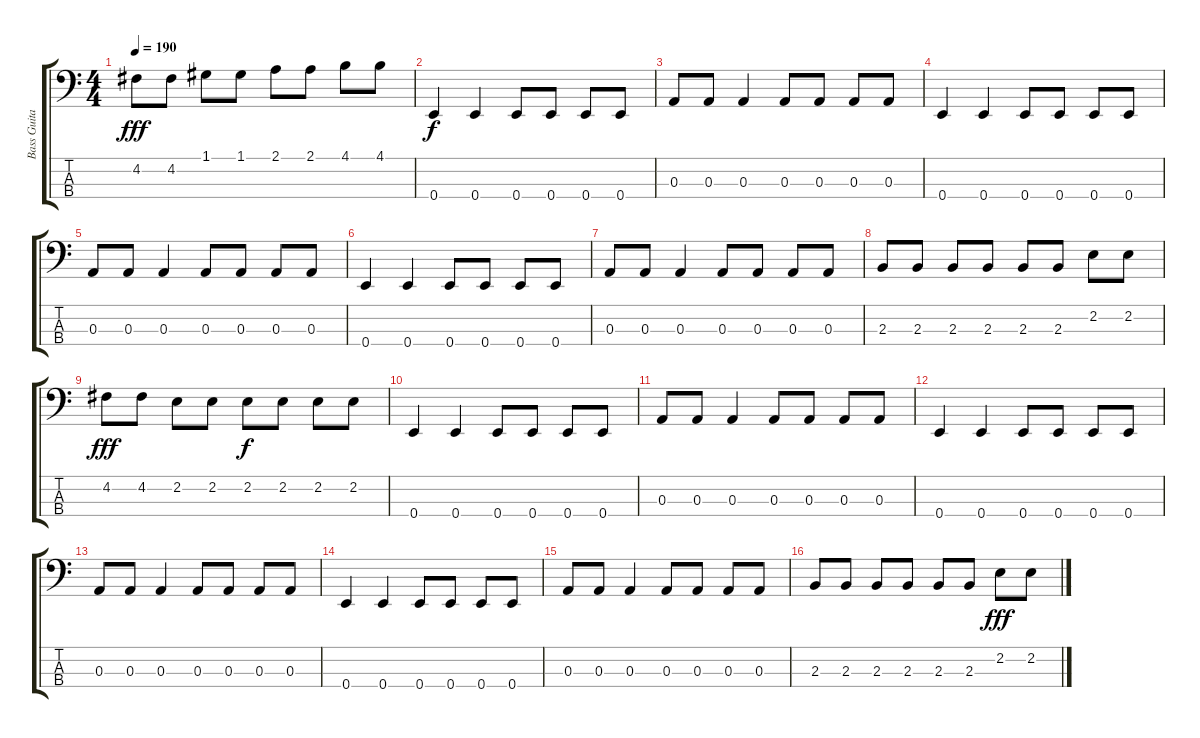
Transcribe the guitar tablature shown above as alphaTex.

\track ("Bass Guitar" "Bass Guita") {instrument electricbasspick}
\staff {score tabs}
\tuning (G2 D2 A1 E1) {hide}
\ts (4 4)
\tempo 190
\clef f4
\ks c
4.2.8{dy fff} 4.2.8 1.1.8 1.1.8 2.1.8 2.1.8 4.1.8 4.1.8 |
0.4.4{dy f} 0.4.4 0.4.8 0.4.8 0.4.8 0.4.8 |
0.3.8 0.3.8 0.3.4 0.3.8 0.3.8 0.3.8 0.3.8 |
0.4.4 0.4.4 0.4.8 0.4.8 0.4.8 0.4.8 |
0.3.8 0.3.8 0.3.4 0.3.8 0.3.8 0.3.8 0.3.8 |
0.4.4 0.4.4 0.4.8 0.4.8 0.4.8 0.4.8 |
0.3.8 0.3.8 0.3.4 0.3.8 0.3.8 0.3.8 0.3.8 |
2.3.8 2.3.8 2.3.8 2.3.8 2.3.8 2.3.8 2.2.8 2.2.8 |
4.2.8{dy fff} 4.2.8 2.2.8 2.2.8 2.2.8{dy f} 2.2.8 2.2.8 2.2.8 |
0.4.4 0.4.4 0.4.8 0.4.8 0.4.8 0.4.8 |
0.3.8 0.3.8 0.3.4 0.3.8 0.3.8 0.3.8 0.3.8 |
0.4.4 0.4.4 0.4.8 0.4.8 0.4.8 0.4.8 |
0.3.8 0.3.8 0.3.4 0.3.8 0.3.8 0.3.8 0.3.8 |
0.4.4 0.4.4 0.4.8 0.4.8 0.4.8 0.4.8 |
0.3.8 0.3.8 0.3.4 0.3.8 0.3.8 0.3.8 0.3.8 |
2.3.8 2.3.8 2.3.8 2.3.8 2.3.8 2.3.8 2.2.8{dy fff} 2.2.8
